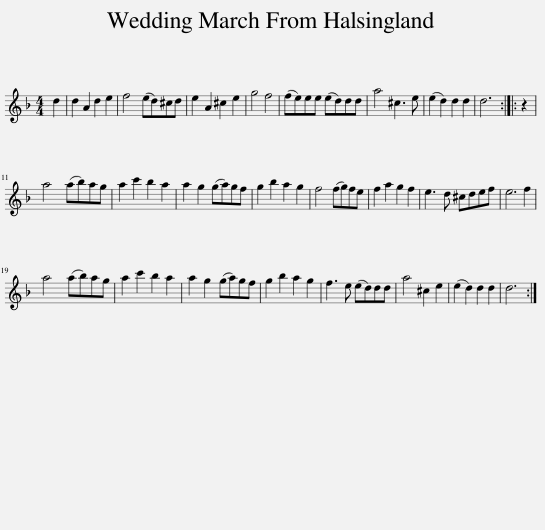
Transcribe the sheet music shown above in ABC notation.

X:1
L:1/8
M:4/4
I:linebreak $
K:Dmin
V:1 treble
V:1
 d2 | d2 A2 d2 e2 | f4 (ed)^cd | e2 A2 ^c2 e2 | g4 f4 | %5
 (fe)ee (ed)dd | a4 ^c3 e | (e2 d2) d2 d2 | d6 :: z2 |$ %10
 a4 (ab)ag | a2 c'2 b2 a2 | a2 g2 (ga)gf | g2 b2 a2 g2 | f4 (fg)fe | %15
 f2 a2 g2 f2 | e3 d ^cdef | e6 f2 |$ a4 (ab)ag | a2 c'2 b2 a2 | %20
 a2 g2 (ga)gf | g2 b2 a2 g2 | f3 e (ed)dd | a4 ^c2 e2 | (e2 d2) d2 d2 | %25
 d6 :| %26
